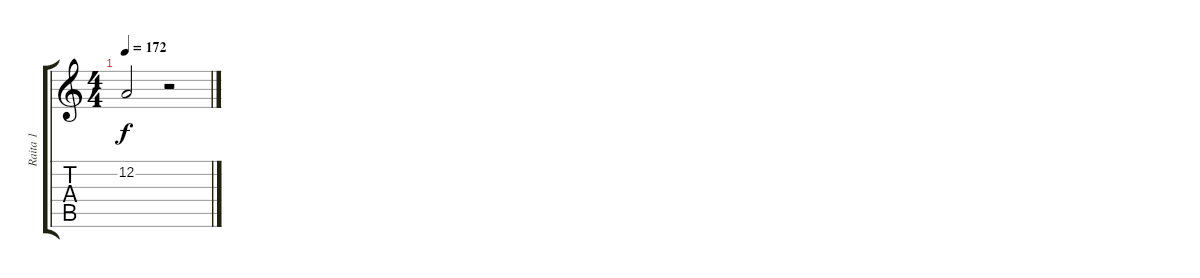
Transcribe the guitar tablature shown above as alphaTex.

\track ("Raita 1" "Raita 1") {instrument harpsichord}
\staff {score tabs}
\tuning (D4 A3 F3 C3 G2 D2) {hide}
\ts (4 4)
\tempo 172
\clef g2
\ks c
12.2.2{dy f} r.2
